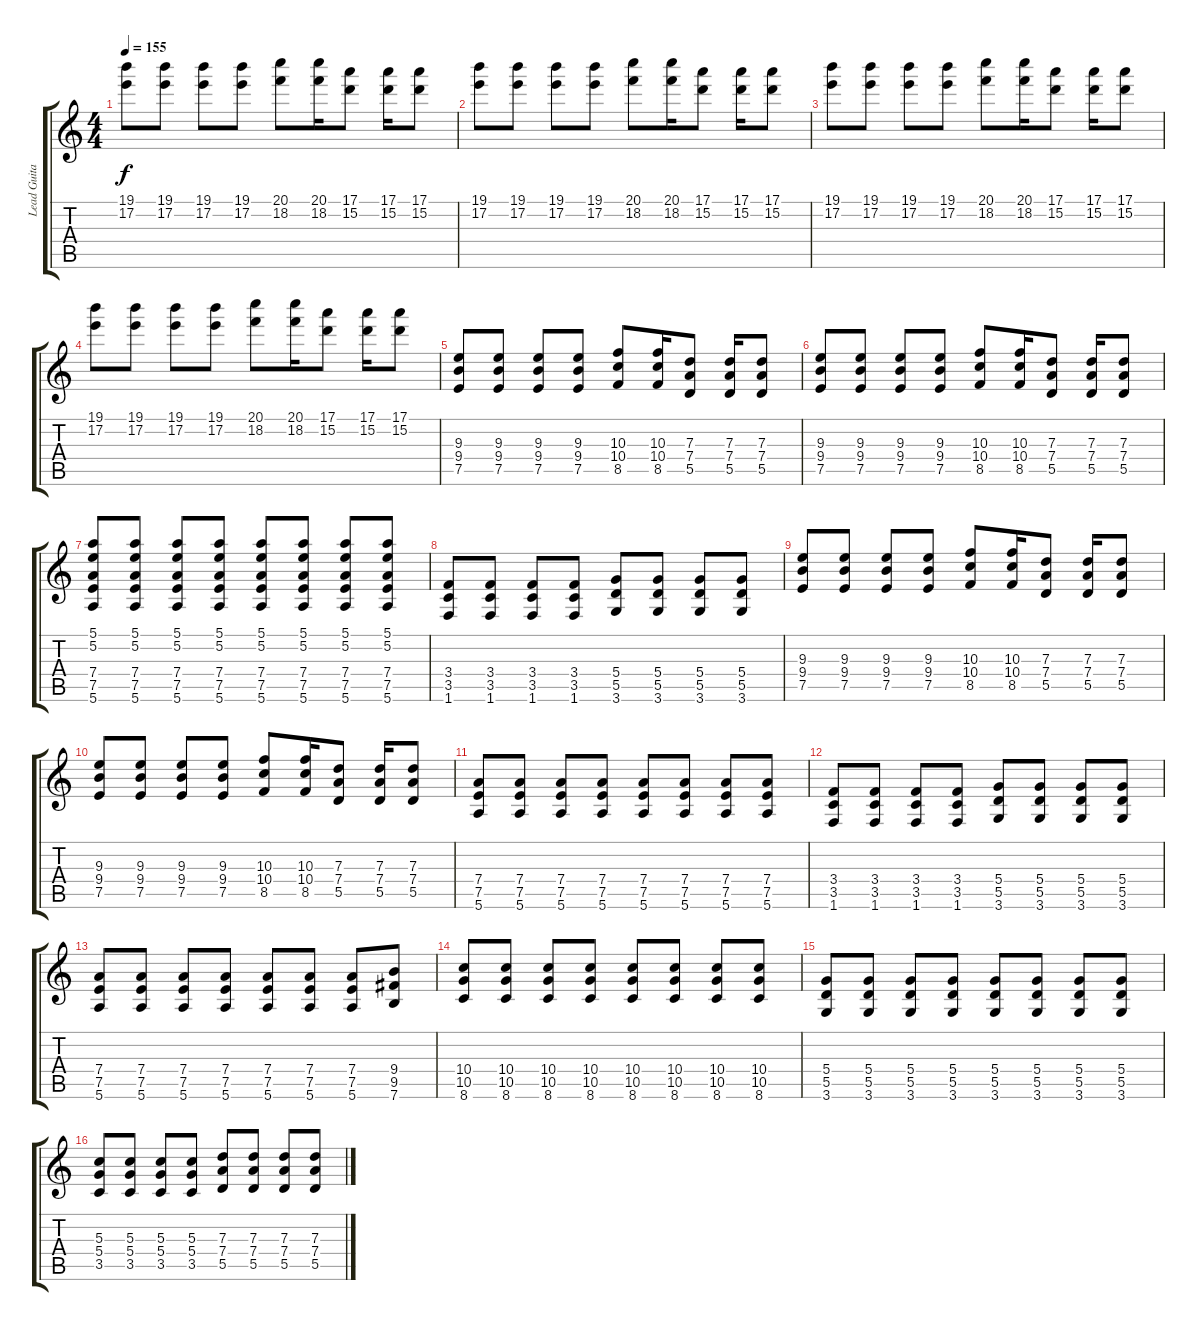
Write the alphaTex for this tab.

\track ("Lead Guitar" "Lead Guita") {instrument overdrivenguitar}
\staff {score tabs}
\tuning (E4 B3 G3 D3 A2 E2) {hide}
\ts (4 4)
\tempo 155
\clef g2
\ks c
(19.1 17.2).8{dy f} (19.1 17.2).8 (19.1 17.2).8 (19.1 17.2).8 (20.1 18.2).8 (20.1 18.2).16 (17.1 15.2).8 (17.1 15.2).16 (17.1 15.2).8 |
(19.1 17.2).8 (19.1 17.2).8 (19.1 17.2).8 (19.1 17.2).8 (20.1 18.2).8 (20.1 18.2).16 (17.1 15.2).8 (17.1 15.2).16 (17.1 15.2).8 |
(19.1 17.2).8 (19.1 17.2).8 (19.1 17.2).8 (19.1 17.2).8 (20.1 18.2).8 (20.1 18.2).16 (17.1 15.2).8 (17.1 15.2).16 (17.1 15.2).8 |
(19.1 17.2).8 (19.1 17.2).8 (19.1 17.2).8 (19.1 17.2).8 (20.1 18.2).8 (20.1 18.2).16 (17.1 15.2).8 (17.1 15.2).16 (17.1 15.2).8 |
(9.3 9.4 7.5).8 (9.3 9.4 7.5).8 (9.3 9.4 7.5).8 (9.3 9.4 7.5).8 (10.3 10.4 8.5).8 (10.3 10.4 8.5).16 (7.3 7.4 5.5).8 (7.3 7.4 5.5).16 (7.3 7.4 5.5).8 |
(9.3 9.4 7.5).8 (9.3 9.4 7.5).8 (9.3 9.4 7.5).8 (9.3 9.4 7.5).8 (10.3 10.4 8.5).8 (10.3 10.4 8.5).16 (7.3 7.4 5.5).8 (7.3 7.4 5.5).16 (7.3 7.4 5.5).8 |
(5.1 5.2 7.4 7.5 5.6).8 (5.1 5.2 7.4 7.5 5.6).8 (5.1 5.2 7.4 7.5 5.6).8 (5.1 5.2 7.4 7.5 5.6).8 (5.1 5.2 7.4 7.5 5.6).8 (5.1 5.2 7.4 7.5 5.6).8 (5.1 5.2 7.4 7.5 5.6).8 (5.1 5.2 7.4 7.5 5.6).8 |
(3.4 3.5 1.6).8 (3.4 3.5 1.6).8 (3.4 3.5 1.6).8 (3.4 3.5 1.6).8 (5.4 5.5 3.6).8 (5.4 5.5 3.6).8 (5.4 5.5 3.6).8 (5.4 5.5 3.6).8 |
(9.3 9.4 7.5).8 (9.3 9.4 7.5).8 (9.3 9.4 7.5).8 (9.3 9.4 7.5).8 (10.3 10.4 8.5).8 (10.3 10.4 8.5).16 (7.3 7.4 5.5).8 (7.3 7.4 5.5).16 (7.3 7.4 5.5).8 |
(9.3 9.4 7.5).8 (9.3 9.4 7.5).8 (9.3 9.4 7.5).8 (9.3 9.4 7.5).8 (10.3 10.4 8.5).8 (10.3 10.4 8.5).16 (7.3 7.4 5.5).8 (7.3 7.4 5.5).16 (7.3 7.4 5.5).8 |
(7.4 7.5 5.6).8 (7.4 7.5 5.6).8 (7.4 7.5 5.6).8 (7.4 7.5 5.6).8 (7.4 7.5 5.6).8 (7.4 7.5 5.6).8 (7.4 7.5 5.6).8 (7.4 7.5 5.6).8 |
(3.4 3.5 1.6).8 (3.4 3.5 1.6).8 (3.4 3.5 1.6).8 (3.4 3.5 1.6).8 (5.4 5.5 3.6).8 (5.4 5.5 3.6).8 (5.4 5.5 3.6).8 (5.4 5.5 3.6).8 |
(7.4 7.5 5.6).8 (7.4 7.5 5.6).8 (7.4 7.5 5.6).8 (7.4 7.5 5.6).8 (7.4 7.5 5.6).8 (7.4 7.5 5.6).8 (7.4 7.5 5.6).8 (9.4 9.5 7.6).8 |
(10.4 10.5 8.6).8 (10.4 10.5 8.6).8 (10.4 10.5 8.6).8 (10.4 10.5 8.6).8 (10.4 10.5 8.6).8 (10.4 10.5 8.6).8 (10.4 10.5 8.6).8 (10.4 10.5 8.6).8 |
(5.4 5.5 3.6).8 (5.4 5.5 3.6).8 (5.4 5.5 3.6).8 (5.4 5.5 3.6).8 (5.4 5.5 3.6).8 (5.4 5.5 3.6).8 (5.4 5.5 3.6).8 (5.4 5.5 3.6).8 |
(5.3 5.4 3.5).8 (5.3 5.4 3.5).8 (5.3 5.4 3.5).8 (5.3 5.4 3.5).8 (7.3 7.4 5.5).8 (7.3 7.4 5.5).8 (7.3 7.4 5.5).8 (7.3 7.4 5.5).8
